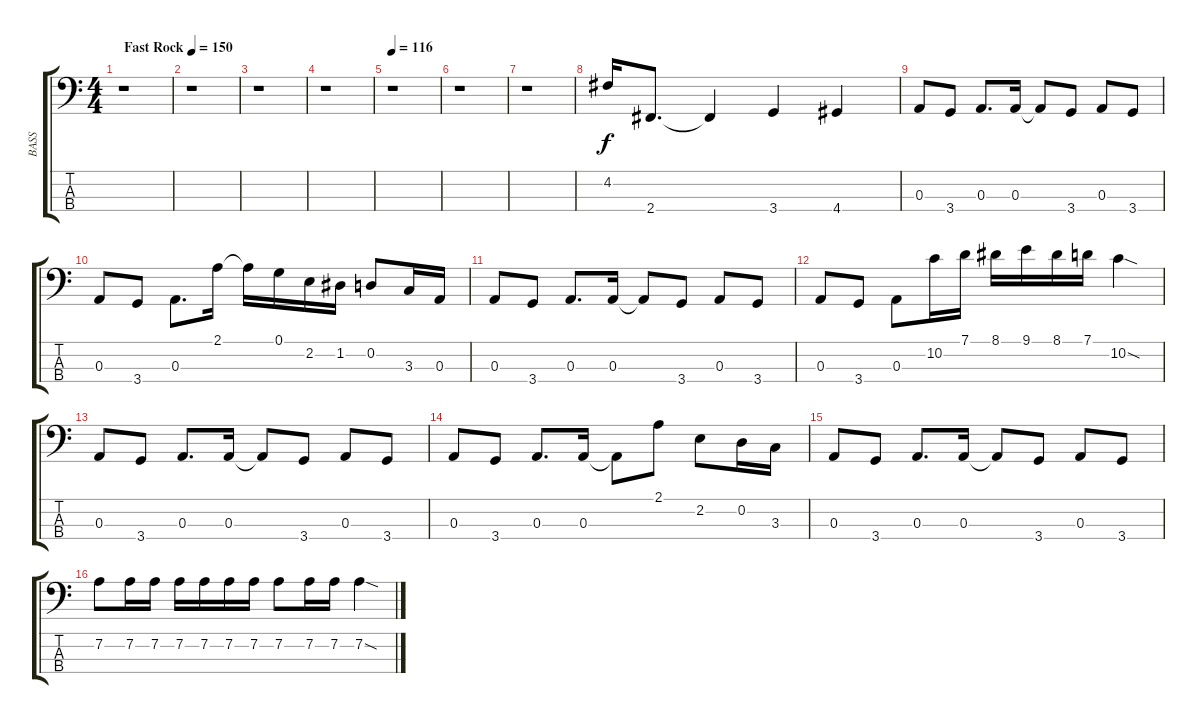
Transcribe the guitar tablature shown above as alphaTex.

\track ("BASS" "BASS") {instrument electricbassfinger}
\staff {score tabs}
\tuning (G2 D2 A1 E1) {hide}
\ts (4 4)
\tempo (150 "Fast Rock")
\clef f4
\ks c
r.1{dy f instrument electricbassfinger} |
r.1 |
r.1 |
r.1 |
\tempo 116
r.1 |
r.1 |
r.1 |
4.2.16 2.4.8{d} 2.4{t}.4 3.4.4 4.4.4 |
0.3.8 3.4.8 0.3.8{d} 0.3.16 0.3{t}.8 3.4.8 0.3.8 3.4.8 |
0.3.8 3.4.8 0.3.8{d} 2.1.16 2.1{t}.16 0.1.16 2.2.16 1.2.16 0.2.8 3.3.16 0.3.16 |
0.3.8 3.4.8 0.3.8{d} 0.3.16 0.3{t}.8 3.4.8 0.3.8 3.4.8 |
0.3.8 3.4.8 0.3.8 10.2.16 7.1.16 8.1.16 9.1.16 8.1.16 7.1.16 10.2{sod}.4 |
0.3.8 3.4.8 0.3.8{d} 0.3.16 0.3{t}.8 3.4.8 0.3.8 3.4.8 |
0.3.8 3.4.8 0.3.8{d} 0.3.16 0.3{t}.8 2.1.8 2.2.8 0.2.16 3.3.16 |
0.3.8 3.4.8 0.3.8{d} 0.3.16 0.3{t}.8 3.4.8 0.3.8 3.4.8 |
7.2.8 7.2.16 7.2.16 7.2.16 7.2.16 7.2.16 7.2.16 7.2.8 7.2.16 7.2.16 7.2{sod}.4
